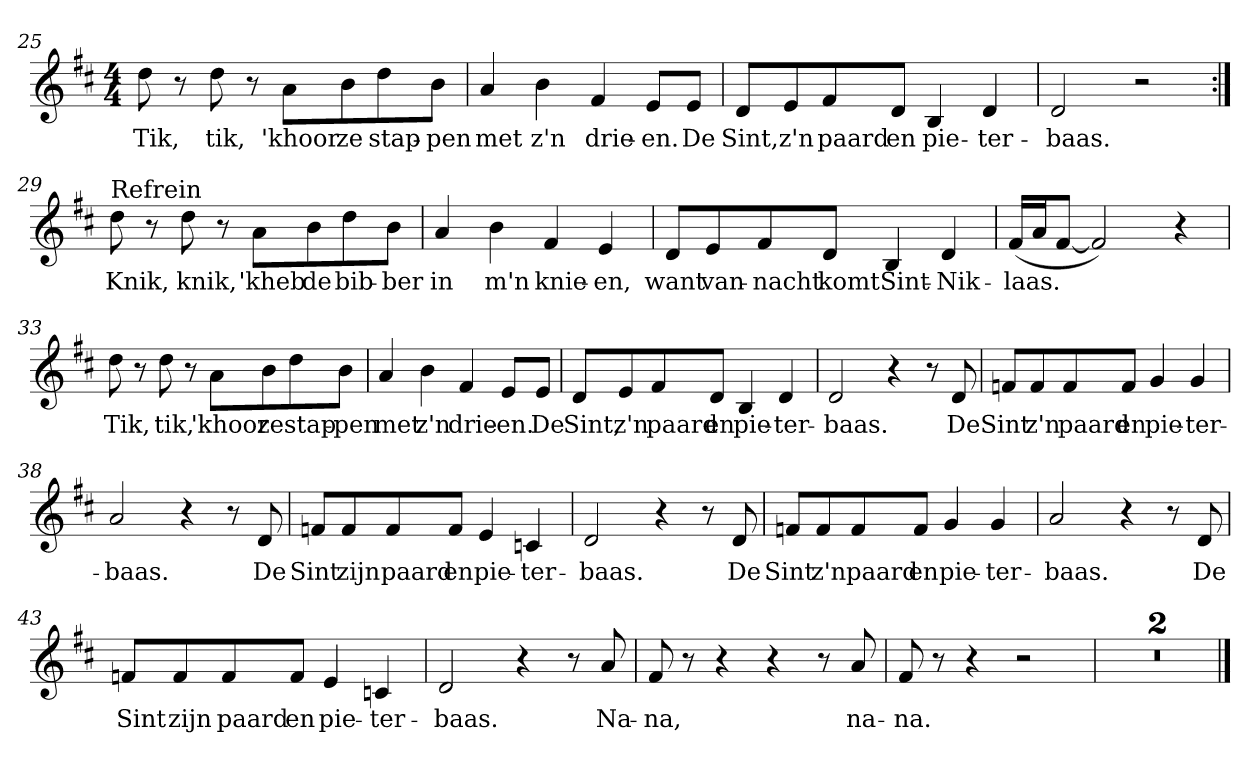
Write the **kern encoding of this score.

**kern	**text
*part1	*part1
*staff1	*staff1
!!LO:LB:g=z
*clefG2	*
*k[f#c#]	*
*D:	*
*M4/4	*
=25	=25
!	!LO:LY:b
8dd	Tik,
8r	.
!	!LO:LY:b
8dd	tik,
8r	.
!	!LO:LY:b
8aL	'khoor
!	!LO:LY:b
8b	ze
!	!LO:LY:b
8dd	stap-
!	!LO:LY:b
8bJ	-pen
=26	=26
!	!LO:LY:b
4a	met
!	!LO:LY:b
4b	z'n
!	!LO:LY:b
4f#	drie-
!	!LO:LY:b
8eL	-en.
!	!LO:LY:b
8eJ	De
=27	=27
!	!LO:LY:b
8dL	Sint,
!	!LO:LY:b
8e	z'n
!	!LO:LY:b
8f#	paard
!	!LO:LY:b
8dJ	en
!	!LO:LY:b
4B	pie-
!	!LO:LY:b
4d	-ter-
=28	=28
!	!LO:LY:b
2d	-baas.
2r	.
!!LO:LB:g=z
=29:|!	=29:|!
!LO:TX:a:t=Refrein	!
!	!LO:LY:b
8dd	Knik,
8r	.
!	!LO:LY:b
8dd	knik,
8r	.
!	!LO:LY:b
8aL	'kheb
!	!LO:LY:b
8b	de
!	!LO:LY:b
8dd	bib-
!	!LO:LY:b
8bJ	-ber
=30	=30
!	!LO:LY:b
4a	in
!	!LO:LY:b
4b	m'n
!	!LO:LY:b
4f#	knie-
!	!LO:LY:b
4e	-en,
=31	=31
!	!LO:LY:b
8dL	want
!	!LO:LY:b
8e	van-
!	!LO:LY:b
8f#	-nacht
!	!LO:LY:b
8dJ	komt
!	!LO:LY:b
4B	Sint-
!	!LO:LY:b
4d	-Nik-
=32	=32
!	!LO:LY:b
(16f#LL	-laas.
16aJ	.
[8f#J	.
2f#])	.
4r	.
!!LO:LB:g=z
=33	=33
!	!LO:LY:b
8dd	Tik,
8r	.
!	!LO:LY:b
8dd	tik,
8r	.
!	!LO:LY:b
8aL	'khoor
!	!LO:LY:b
8b	ze
!	!LO:LY:b
8dd	stap-
!	!LO:LY:b
8bJ	-pen
=34	=34
!	!LO:LY:b
4a	met
!	!LO:LY:b
4b	z'n
!	!LO:LY:b
4f#	drie-
!	!LO:LY:b
8eL	-en.
!	!LO:LY:b
8eJ	De
=35	=35
!	!LO:LY:b
8dL	Sint,
!	!LO:LY:b
8e	z'n
!	!LO:LY:b
8f#	paard
!	!LO:LY:b
8dJ	en
!	!LO:LY:b
4B	pie-
!	!LO:LY:b
4d	-ter-
=36	=36
!	!LO:LY:b
2d	-baas.
4r	.
8r	.
!	!LO:LY:b
8d	De
!!LO:LB:g=z
=37	=37
!	!LO:LY:b
8fL	Sint
!	!LO:LY:b
8f	z'n
!	!LO:LY:b
8f	paard
!	!LO:LY:b
8fJ	en
!	!LO:LY:b
4g	pie-
!	!LO:LY:b
4g	-ter-
=38	=38
!	!LO:LY:b
2a	-baas.
4r	.
8r	.
!	!LO:LY:b
8d	De
=39	=39
!	!LO:LY:b
8fL	Sint
!	!LO:LY:b
8f	zijn
!	!LO:LY:b
8f	paard
!	!LO:LY:b
8fJ	en
!	!LO:LY:b
4e	pie-
!	!LO:LY:b
4c	-ter-
=40	=40
!	!LO:LY:b
2d	-baas.
4r	.
8r	.
!	!LO:LY:b
8d	De
!!LO:LB:g=z
=41	=41
!	!LO:LY:b
8fL	Sint
!	!LO:LY:b
8f	z'n
!	!LO:LY:b
8f	paard
!	!LO:LY:b
8fJ	en
!	!LO:LY:b
4g	pie-
!	!LO:LY:b
4g	-ter-
=42	=42
!	!LO:LY:b
2a	-baas.
4r	.
8r	.
!	!LO:LY:b
8d	De
=43	=43
!	!LO:LY:b
8fL	Sint
!	!LO:LY:b
8f	zijn
!	!LO:LY:b
8f	paard
!	!LO:LY:b
8fJ	en
!	!LO:LY:b
4e	pie-
!	!LO:LY:b
4c	-ter-
=44	=44
!	!LO:LY:b
2d	-baas.
4r	.
8r	.
!	!LO:LY:b
8a	Na-
!!LO:LB:g=z
=45	=45
!	!LO:LY:b
8f#	-na,
8r	.
4r	.
4r	.
8r	.
!	!LO:LY:b
8a	na-
=46	=46
!	!LO:LY:b
8f#	-na.
8r	.
4r	.
2r	.
=47	=47
1r	.
=48	=48
1r	.
==	==
*-	*-
